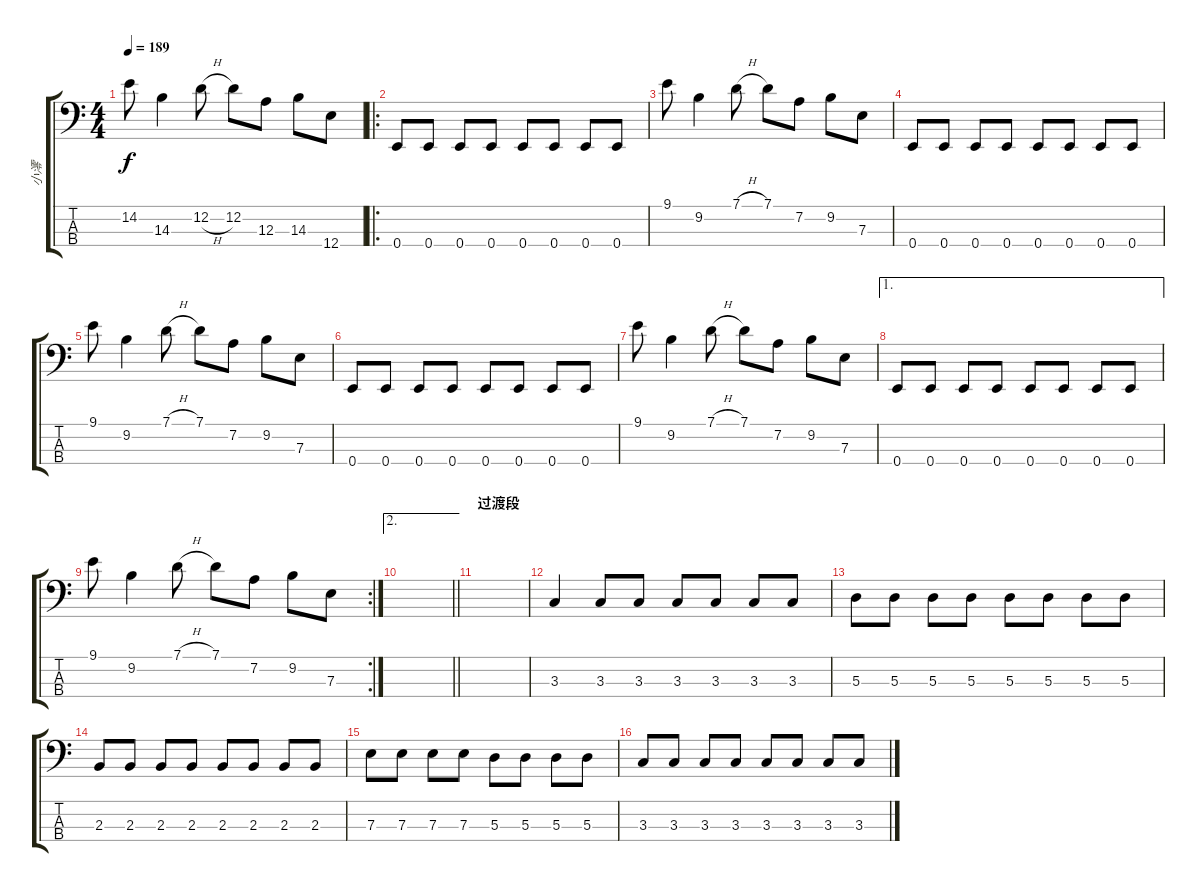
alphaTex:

\track ("小澪" "小澪") {instrument electricbassfinger}
\staff {score tabs}
\tuning (G2 D2 A1 E1) {hide}
\ts (4 4)
\tempo 189
\clef f4
\ks c
14.2.8{dy f} 14.3.4 12.2{h}.8 12.2.8 12.3.8 14.3.8 12.4.8 |
\ro
0.4.8 0.4.8 0.4.8 0.4.8 0.4.8 0.4.8 0.4.8 0.4.8 |
9.1.8 9.2.4 7.1{h}.8 7.1.8 7.2.8 9.2.8 7.3.8 |
0.4.8 0.4.8 0.4.8 0.4.8 0.4.8 0.4.8 0.4.8 0.4.8 |
9.1.8 9.2.4 7.1{h}.8 7.1.8 7.2.8 9.2.8 7.3.8 |
0.4.8 0.4.8 0.4.8 0.4.8 0.4.8 0.4.8 0.4.8 0.4.8 |
9.1.8 9.2.4 7.1{h}.8 7.1.8 7.2.8 9.2.8 7.3.8 |
\ae 1
0.4.8 0.4.8 0.4.8 0.4.8 0.4.8 0.4.8 0.4.8 0.4.8 |
\rc 2
9.1.8 9.2.4 7.1{h}.8 7.1.8 7.2.8 9.2.8 7.3.8 |
\ae 2
\barLineRight lightlight
|
\section ("" "过渡段")
|
3.3.4 3.3.8 3.3.8 3.3.8 3.3.8 3.3.8 3.3.8 |
5.3.8 5.3.8 5.3.8 5.3.8 5.3.8 5.3.8 5.3.8 5.3.8 |
2.3.8 2.3.8 2.3.8 2.3.8 2.3.8 2.3.8 2.3.8 2.3.8 |
7.3.8 7.3.8 7.3.8 7.3.8 5.3.8 5.3.8 5.3.8 5.3.8 |
3.3.8 3.3.8 3.3.8 3.3.8 3.3.8 3.3.8 3.3.8 3.3.8
